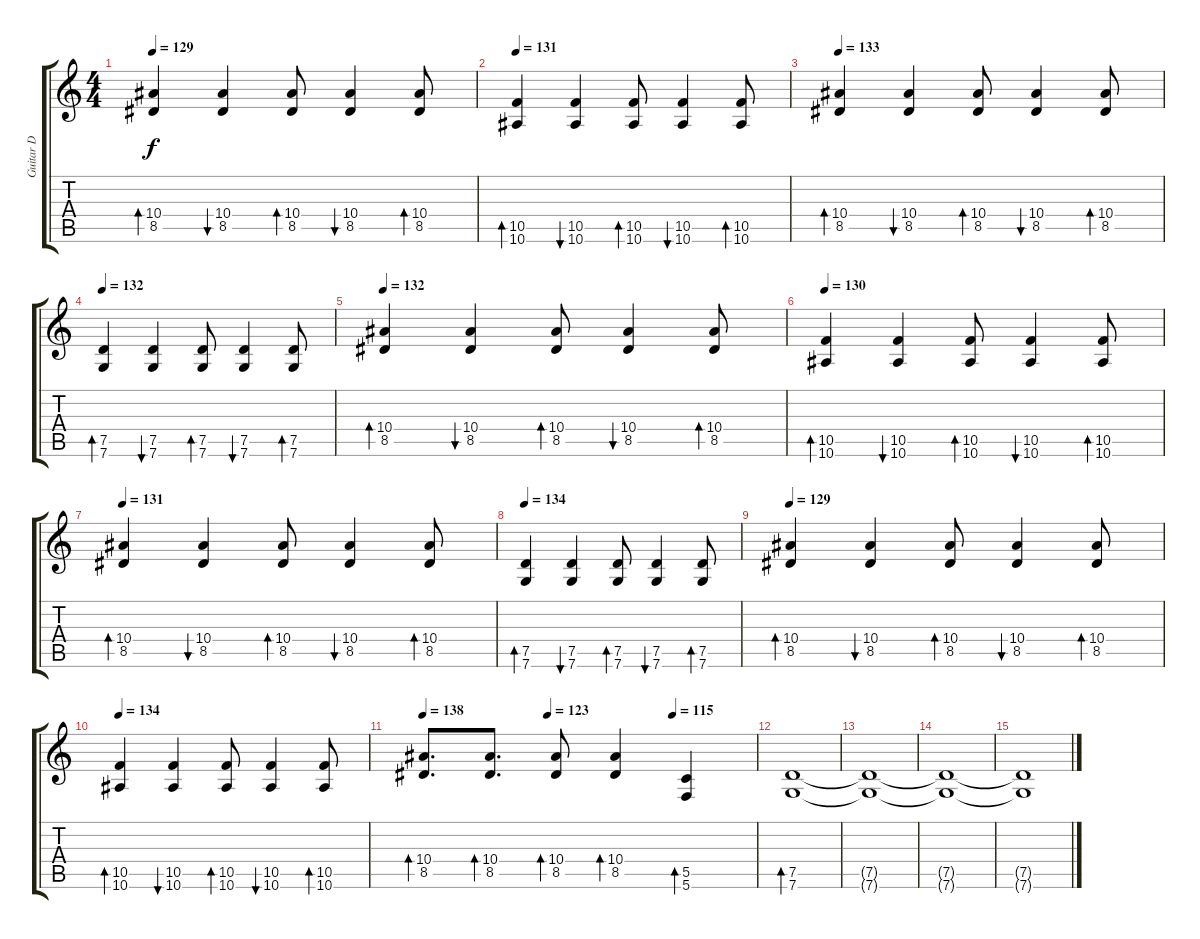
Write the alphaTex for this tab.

\track ("Guitar D" "Guitar D") {instrument overdrivenguitar}
\staff {score tabs}
\tuning (D4 A3 F3 C3 G2 C2) {hide}
\ts (4 4)
\tempo 129
\clef g2
\ks c
(10.4 8.5).4{bd 30 dy f} (10.4 8.5).4{bu 30} (10.4 8.5).8{bd 30} (10.4 8.5).4{bu 30} (10.4 8.5).8{bd 30} |
\tempo 131
(10.5 10.6).4{bd 30} (10.5 10.6).4{bu 30} (10.5 10.6).8{bd 30} (10.5 10.6).4{bu 30} (10.5 10.6).8{bd 30} |
\tempo 133
(10.4 8.5).4{bd 30} (10.4 8.5).4{bu 30} (10.4 8.5).8{bd 30} (10.4 8.5).4{bu 30} (10.4 8.5).8{bd 30} |
\tempo 132
(7.5 7.6).4{bd 30} (7.5 7.6).4{bu 30} (7.5 7.6).8{bd 30} (7.5 7.6).4{bu 30} (7.5 7.6).8{bd 30} |
\tempo 132
(10.4 8.5).4{bd 30} (10.4 8.5).4{bu 30} (10.4 8.5).8{bd 30} (10.4 8.5).4{bu 30} (10.4 8.5).8{bd 30} |
\tempo 130
(10.5 10.6).4{bd 30} (10.5 10.6).4{bu 30} (10.5 10.6).8{bd 30} (10.5 10.6).4{bu 30} (10.5 10.6).8{bd 30} |
\tempo 131
(10.4 8.5).4{bd 30} (10.4 8.5).4{bu 30} (10.4 8.5).8{bd 30} (10.4 8.5).4{bu 30} (10.4 8.5).8{bd 30} |
\tempo 134
(7.5 7.6).4{bd 30} (7.5 7.6).4{bu 30} (7.5 7.6).8{bd 30} (7.5 7.6).4{bu 30} (7.5 7.6).8{bd 30} |
\tempo 129
(10.4 8.5).4{bd 30} (10.4 8.5).4{bu 30} (10.4 8.5).8{bd 30} (10.4 8.5).4{bu 30} (10.4 8.5).8{bd 30} |
\tempo 134
(10.5 10.6).4{bd 30} (10.5 10.6).4{bu 30} (10.5 10.6).8{bd 30} (10.5 10.6).4{bu 30} (10.5 10.6).8{bd 30} |
\tempo 138
\tempo (123 0.375)
\tempo (115 0.75)
(10.4 8.5).8{d bd 30} (10.4 8.5).8{d bd 30} (10.4 8.5).8{bd 30} (10.4 8.5).4{bd 30} (5.5 5.6).4{bd 30} |
(7.5 7.6).1{bd 30} |
(7.5{t} 7.6{t}).1 |
(7.5{t} 7.6{t}).1 |
(7.5{t} 7.6{t}).1
